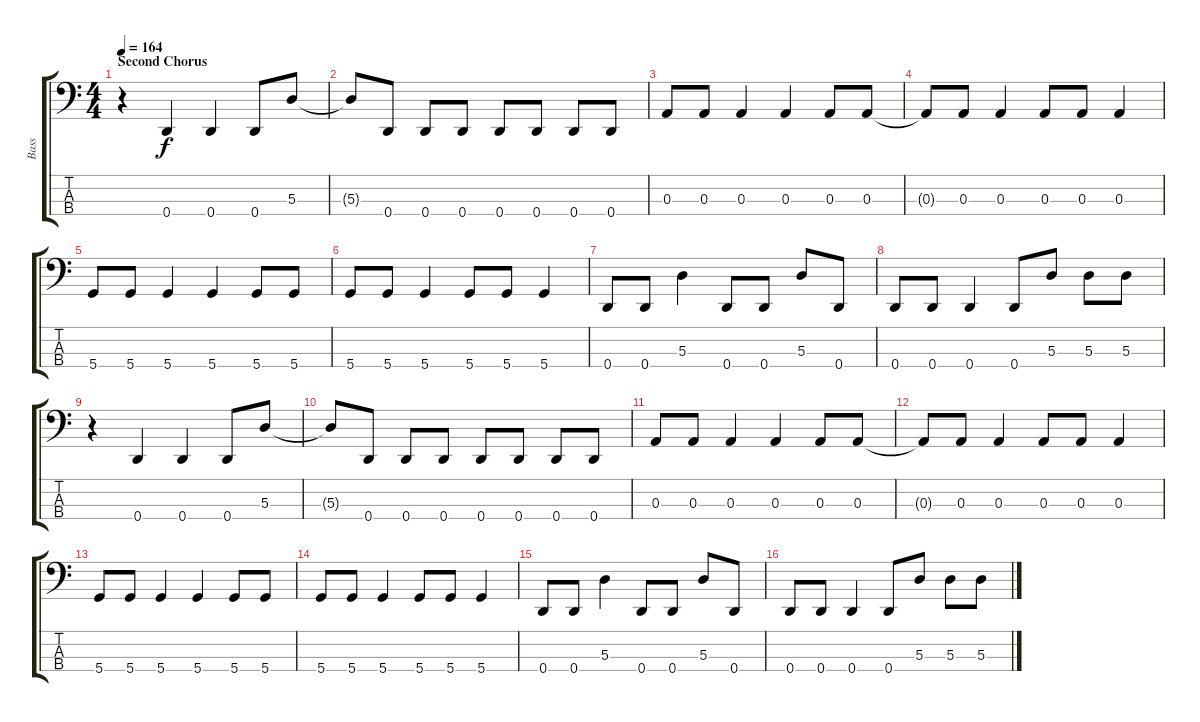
\track ("Bass" "Bass") {instrument electricbassfinger}
\staff {score tabs}
\tuning (G2 D2 A1 D1) {hide}
\ts (4 4)
\section ("" "Second Chorus")
\tempo 164
\clef f4
\ks c
r.4{dy f} 0.4.4 0.4.4 0.4.8 5.3.8 |
5.3{t}.8 0.4.8 0.4.8 0.4.8 0.4.8 0.4.8 0.4.8 0.4.8 |
0.3.8 0.3.8 0.3.4 0.3.4 0.3.8 0.3.8 |
0.3{t}.8 0.3.8 0.3.4 0.3.8 0.3.8 0.3.4 |
5.4.8 5.4.8 5.4.4 5.4.4 5.4.8 5.4.8 |
5.4.8 5.4.8 5.4.4 5.4.8 5.4.8 5.4.4 |
0.4.8 0.4.8 5.3.4 0.4.8 0.4.8 5.3.8 0.4.8 |
0.4.8 0.4.8 0.4.4 0.4.8 5.3.8 5.3.8 5.3.8 |
r.4 0.4.4 0.4.4 0.4.8 5.3.8 |
5.3{t}.8 0.4.8 0.4.8 0.4.8 0.4.8 0.4.8 0.4.8 0.4.8 |
0.3.8 0.3.8 0.3.4 0.3.4 0.3.8 0.3.8 |
0.3{t}.8 0.3.8 0.3.4 0.3.8 0.3.8 0.3.4 |
5.4.8 5.4.8 5.4.4 5.4.4 5.4.8 5.4.8 |
5.4.8 5.4.8 5.4.4 5.4.8 5.4.8 5.4.4 |
0.4.8 0.4.8 5.3.4 0.4.8 0.4.8 5.3.8 0.4.8 |
0.4.8 0.4.8 0.4.4 0.4.8 5.3.8 5.3.8 5.3.8
